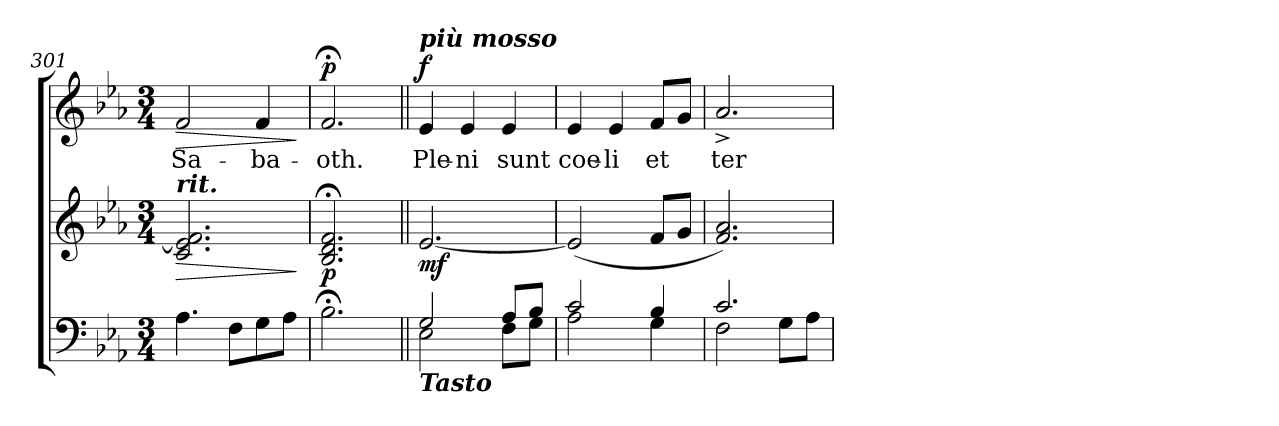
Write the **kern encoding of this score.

**kern	**kern	**dynam	**kern	**text	**dynam
*part2	*part2	*part2	*part1	*part1	*part1
*staff3	*staff2	*staff2/3	*staff1	*staff1	*staff1
*clefF4	*clefG2	*	*clefG2	*	*
*	*	*	*ITrd7c12	*	*
*k[b-e-a-]	*k[b-e-a-]	*	*k[b-e-a-]	*	*
*E-:	*E-:	*	*E-:	*	*
*M3/4	*M3/4	*	*M3/4	*	*
=301	=301	=301	=301	=301	=301
!	!LO:TX:a:Bi:t=rit.	!	!	!	!
!	!	!LO:HP:b	!	!LO:LY:b	!LO:HP:b
4.A-\	2.c/ 2.e-/] 2.f/	>	2F/	Sa-	>
8F\L	.	.	.	.	.
!	!	!	!	!LO:LY:b	!
8G\	.	.	4F/	-ba-	.
8A-\J	.	.	.	.	.
.	.	]	.	.	]
=302	=302	=302	=302	=302	=302
!	!	!LO:DY:b	!	!LO:LY:b	!LO:DY:a
2.B-;\	2.B-/;< 2.d/;< 2.f/;<	p	2.F;</	-oth.	p
=303||	=303||	=303||	=303||	=303||	=303||
*^	*	*	*	*	*
!	!	!	!	!LO:TX:a:Bi:t=più mosso	!	!
!LO:TX:b:Bi:t=Tasto	!	!	!	!	!	!
!	!	!	!LO:DY:b	!	!LO:LY:b	!LO:DY:a
2G/	2E-\	[2.e-/	mf	4E-/	Ple-	f
!	!	!	!	!	!LO:LY:b	!
.	.	.	.	4E-/	-ni	.
!	!	!	!	!	!LO:LY:b	!
8A-/L	8F\L	.	.	4E-/	sunt	.
8B-/J	8G\J	.	.	.	.	.
!!LO:PB:g=z
=304	=304	=304	=304	=304	=304	=304
!	!	!	!	!	!LO:LY:b	!
2c/	2A-\	(<2e-/]	.	4E-/	coe-	.
!	!	!	!	!	!LO:LY:b	!
.	.	.	.	4E-/	-li	.
!	!	!	!	!	!LO:LY:b	!
4B-/	4G\	8f/L	.	8F/L	et	.
.	.	8g/J	.	8G/J	.	.
=305	=305	=305	=305	=305	=305	=305
!	!	!	!	!	!LO:LY:b	!
2.c/	2F\	2.f/ 2.a-/)	.	2.A-^>/	ter-	.
.	8G\L	.	.	.	.	.
.	8A-\J	.	.	.	.	.
*v	*v	*	*	*	*	*
=	=	=	=	=	=
*-	*-	*-	*-	*-	*-
